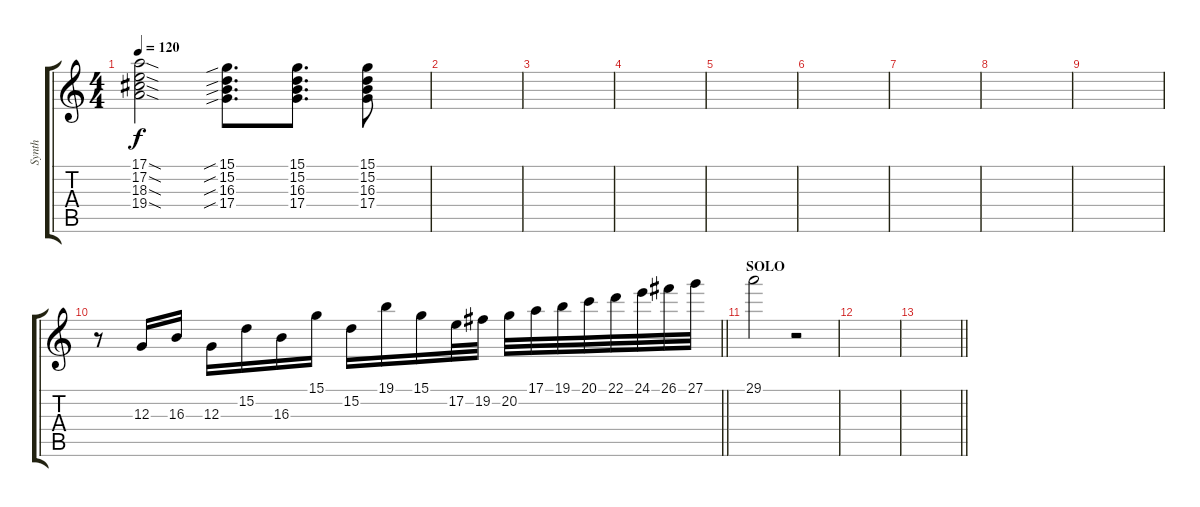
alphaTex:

\track ("Synth" "Synth") {instrument pad3polysynth}
\staff {score tabs}
\tuning (E4 B3 G3 D3 A2 E2) {hide}
\ts (4 4)
\tempo 120
\clef g2
\ks c
(17.1{sod} 17.2{sod} 18.3{sod} 19.4{sod}).2{dy f} (15.1{sib} 15.2{sib} 16.3{sib} 17.4{sib}).8{d} (15.1 15.2 16.3 17.4).8{d} (15.1 15.2 16.3 17.4).8 |
|
|
|
|
|
|
|
|
\barLineRight lightlight
r.8 12.3.16 16.3.16 12.3.16 15.2.16 16.3.16 15.1.16 15.2.16 19.1.16 15.1.16 17.2.32 19.2.32 20.2.32 17.1.32 19.1.32 20.1.32 22.1.32 24.1.32 26.1.32 27.1.32 |
\section ("" "SOLO")
29.1.2 r.2 |
|
\barLineRight lightlight
